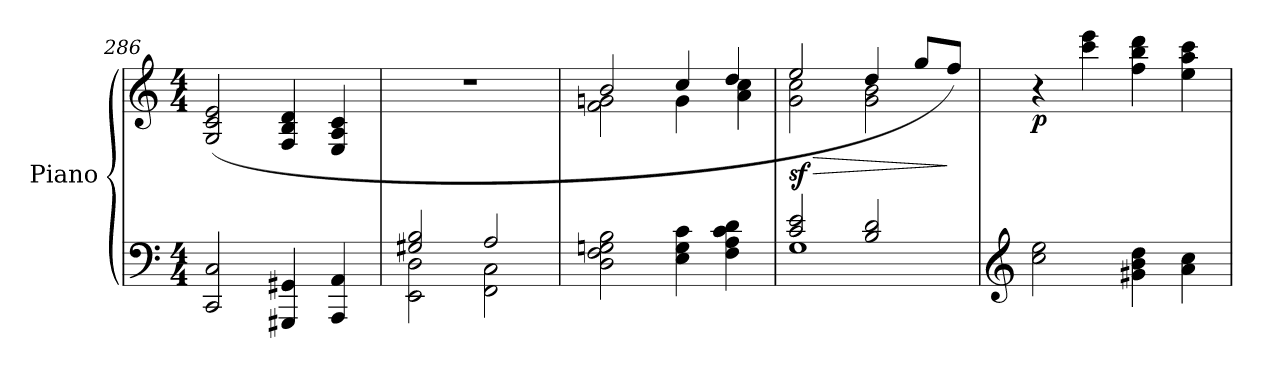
**kern	**kern	**dynam
*part1	*part1	*part1
*staff2	*staff1	*staff1/2
*I"Piano	*	*
*I'Pno	*	*
*clefF4	*clefG2	*
*k[]	*k[]	*
*M4/4	*M4/4	*
=286	=286	=286
!	!	!LO:DY:a=2
2CC/ 2C/	(2G/ 2c/ 2e/	other-dynamics
4GGG#X/ 4GG#X/	4F/ 4B/ 4d/	.
4AAA/ 4AA/	4E/ 4A/ 4c/	.
=287	=287	=287
*^	*	*
2G#X/ 2B/	2EE\ 2D\	1r	.
2A/	2FF\ 2C\	.	.
!!LO:LB:g=z
=288	=288	=288	=288
*	*	*^	*
!	!	!	!	!LO:DY:b
*v	*v	*	*	*
2D\ 2F\ 2Gn\ 2B\	2b/	2f\ 2gn\	other-dynamics
4E\ 4G\ 4c\	4cc/	4g\	.
4F\ 4A\ 4c\ 4d\	4dd/	4a\ 4cc\	.
=289	=289	=289	=289
*^	*	*	*
!	!	!	!	!LO:HP:b
!	!	!	!	!LO:DY:n=1:b
2c/ 2e/	1G	2ee/	2g\ 2cc\	> sf
2B/ 2d/	.	4dd/	2g\ 2b\	.
.	.	8gg/L	.	.
.	.	8ff/J)	.	]
*v	*v	*	*	*
*	*v	*v	*
!!LO:LB:g=z
=290	=290	=290
*clefG2	*	*
!	!	!LO:DY:b
2cc\ 2ee\	4r	p
.	4ccc\ 4eee\	.
4g#X\ 4b\ 4dd\	4ff\ 4bb\ 4ddd\	.
4a\ 4cc\	4ee\ 4aa\ 4ccc\	.
=	=	=
*-	*-	*-
